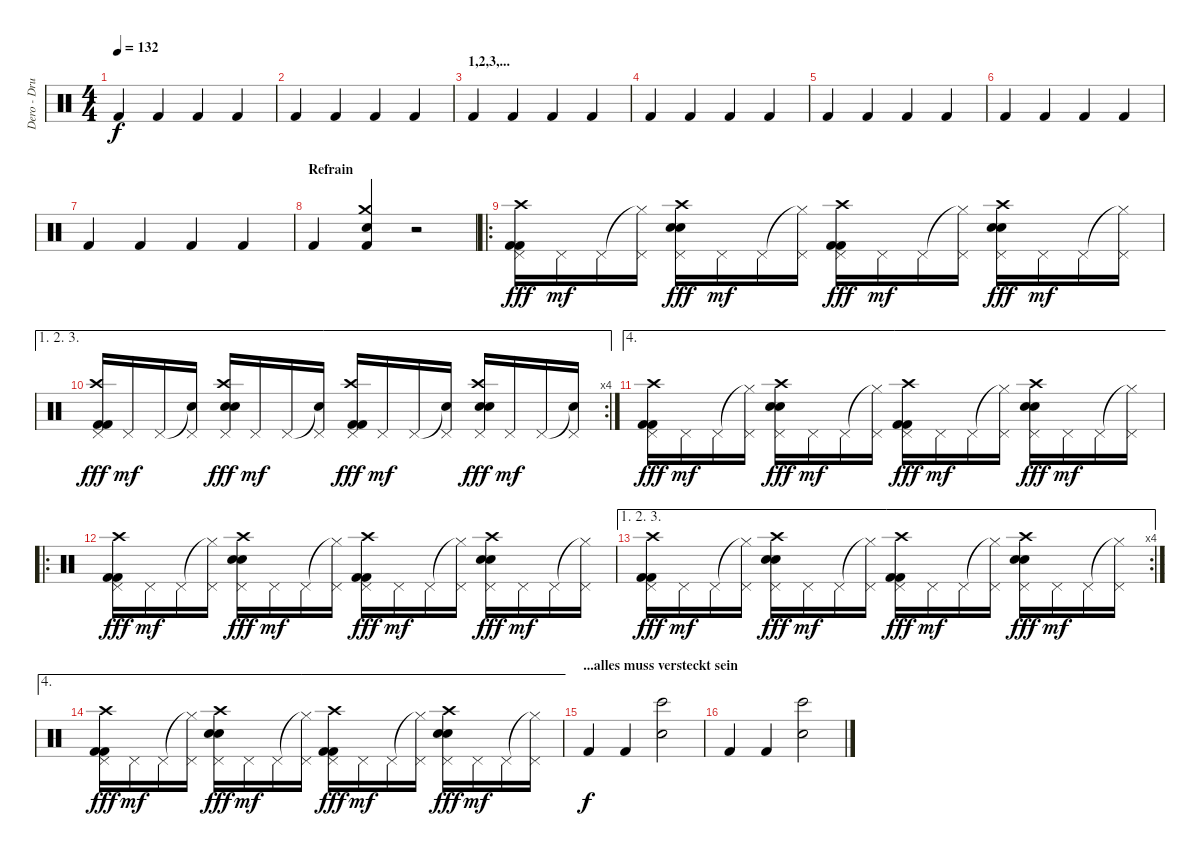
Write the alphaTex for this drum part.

\track ("Dero - Drums" "Dero - Dru") {instrument percussion}
\staff {score}
\articulation defaults
\ts (4 4)
\tempo 132
\clef neutral
\ks c "Kick (hit) 2".4{dy f} "Kick (hit) 2".4 "Kick (hit) 2".4 "Kick (hit) 2".4
|
"Kick (hit) 2".4 "Kick (hit) 2".4 "Kick (hit) 2".4 "Kick (hit) 2".4 |
\section ("" "1,2,3,...")
"Kick (hit) 2".4 "Kick (hit) 2".4 "Kick (hit) 2".4 "Kick (hit) 2".4 |
"Kick (hit) 2".4 "Kick (hit) 2".4 "Kick (hit) 2".4 "Kick (hit) 2".4 |
"Kick (hit) 2".4 "Kick (hit) 2".4 "Kick (hit) 2".4 "Kick (hit) 2".4 |
"Kick (hit) 2".4 "Kick (hit) 2".4 "Kick (hit) 2".4 "Kick (hit) 2".4 |
"Kick (hit) 2".4 "Kick (hit) 2".4 "Kick (hit) 2".4 "Kick (hit) 2".4 |
\section ("" "Refrain")
"Kick (hit) 2".4 ("Crash medium (hit)" "Electric Snare (hit)" "Kick (hit) 2").4 r.2 |
\ro
("Crash high (hit)" "Pedal Hi-Hat (hit)" "Kick (hit) 2" "Kick (hit) 2").16{dy fff} "Pedal Hi-Hat (hit)".16{dy mf} "Pedal Hi-Hat (hit)".16 ("Hi-Hat (closed)"{t} "Pedal Hi-Hat (hit)").16 ("Crash high (hit)" "Pedal Hi-Hat (hit)" "Electric Snare (hit)" "Electric Snare (hit)").16{dy fff} "Pedal Hi-Hat (hit)".16{dy mf} "Pedal Hi-Hat (hit)".16 ("Hi-Hat (closed)"{t} "Pedal Hi-Hat (hit)").16 ("Crash high (hit)" "Pedal Hi-Hat (hit)" "Kick (hit) 2" "Kick (hit) 2").16{dy fff} "Pedal Hi-Hat (hit)".16{dy mf} "Pedal Hi-Hat (hit)".16 ("Hi-Hat (closed)"{t} "Pedal Hi-Hat (hit)").16 ("Crash high (hit)" "Pedal Hi-Hat (hit)" "Electric Snare (hit)" "Electric Snare (hit)").16{dy fff} "Pedal Hi-Hat (hit)".16{dy mf} "Pedal Hi-Hat (hit)".16 ("Hi-Hat (closed)"{t} "Pedal Hi-Hat (hit)").16 |
\ae (1 2 3)
\rc 4
("Crash high (hit)" "Pedal Hi-Hat (hit)" "Kick (hit) 2" "Kick (hit) 2").16{dy fff} "Pedal Hi-Hat (hit)".16{dy mf} "Pedal Hi-Hat (hit)".16 ("Snare (hit)"{t} "Pedal Hi-Hat (hit)").16 ("Crash high (hit)" "Pedal Hi-Hat (hit)" "Electric Snare (hit)" "Electric Snare (hit)").16{dy fff} "Pedal Hi-Hat (hit)".16{dy mf} "Pedal Hi-Hat (hit)".16 ("Snare (hit)"{t} "Pedal Hi-Hat (hit)").16 ("Crash high (hit)" "Pedal Hi-Hat (hit)" "Kick (hit) 2" "Kick (hit) 2").16{dy fff} "Pedal Hi-Hat (hit)".16{dy mf} "Pedal Hi-Hat (hit)".16 ("Snare (hit)"{t} "Pedal Hi-Hat (hit)").16 ("Crash high (hit)" "Pedal Hi-Hat (hit)" "Electric Snare (hit)" "Electric Snare (hit)").16{dy fff} "Pedal Hi-Hat (hit)".16{dy mf} "Pedal Hi-Hat (hit)".16 ("Snare (hit)"{t} "Pedal Hi-Hat (hit)").16 |
\ae 4
("Crash high (hit)" "Pedal Hi-Hat (hit)" "Kick (hit) 2" "Kick (hit) 2").16{dy fff} "Pedal Hi-Hat (hit)".16{dy mf} "Pedal Hi-Hat (hit)".16 ("Hi-Hat (closed)"{t} "Pedal Hi-Hat (hit)").16 ("Crash high (hit)" "Pedal Hi-Hat (hit)" "Electric Snare (hit)" "Electric Snare (hit)").16{dy fff} "Pedal Hi-Hat (hit)".16{dy mf} "Pedal Hi-Hat (hit)".16 ("Hi-Hat (closed)"{t} "Pedal Hi-Hat (hit)").16 ("Crash high (hit)" "Pedal Hi-Hat (hit)" "Kick (hit) 2" "Kick (hit) 2").16{dy fff} "Pedal Hi-Hat (hit)".16{dy mf} "Pedal Hi-Hat (hit)".16 ("Hi-Hat (closed)"{t} "Pedal Hi-Hat (hit)").16 ("Crash high (hit)" "Pedal Hi-Hat (hit)" "Electric Snare (hit)" "Electric Snare (hit)").16{dy fff} "Pedal Hi-Hat (hit)".16{dy mf} "Pedal Hi-Hat (hit)".16 ("Hi-Hat (closed)"{t} "Pedal Hi-Hat (hit)").16 |
\ro
("Crash high (hit)" "Pedal Hi-Hat (hit)" "Kick (hit) 2" "Kick (hit) 2").16{dy fff} "Pedal Hi-Hat (hit)".16{dy mf} "Pedal Hi-Hat (hit)".16 ("Hi-Hat (closed)"{t} "Pedal Hi-Hat (hit)").16 ("Crash high (hit)" "Pedal Hi-Hat (hit)" "Electric Snare (hit)" "Electric Snare (hit)").16{dy fff} "Pedal Hi-Hat (hit)".16{dy mf} "Pedal Hi-Hat (hit)".16 ("Hi-Hat (closed)"{t} "Pedal Hi-Hat (hit)").16 ("Crash high (hit)" "Pedal Hi-Hat (hit)" "Kick (hit) 2" "Kick (hit) 2").16{dy fff} "Pedal Hi-Hat (hit)".16{dy mf} "Pedal Hi-Hat (hit)".16 ("Hi-Hat (closed)"{t} "Pedal Hi-Hat (hit)").16 ("Crash high (hit)" "Pedal Hi-Hat (hit)" "Electric Snare (hit)" "Electric Snare (hit)").16{dy fff} "Pedal Hi-Hat (hit)".16{dy mf} "Pedal Hi-Hat (hit)".16 ("Hi-Hat (closed)"{t} "Pedal Hi-Hat (hit)").16 |
\ae (1 2 3)
\rc 4
("Crash high (hit)" "Pedal Hi-Hat (hit)" "Kick (hit) 2" "Kick (hit) 2").16{dy fff} "Pedal Hi-Hat (hit)".16{dy mf} "Pedal Hi-Hat (hit)".16 ("Hi-Hat (closed)"{t} "Pedal Hi-Hat (hit)").16 ("Crash high (hit)" "Pedal Hi-Hat (hit)" "Electric Snare (hit)" "Electric Snare (hit)").16{dy fff} "Pedal Hi-Hat (hit)".16{dy mf} "Pedal Hi-Hat (hit)".16 ("Hi-Hat (closed)"{t} "Pedal Hi-Hat (hit)").16 ("Crash high (hit)" "Pedal Hi-Hat (hit)" "Kick (hit) 2" "Kick (hit) 2").16{dy fff} "Pedal Hi-Hat (hit)".16{dy mf} "Pedal Hi-Hat (hit)".16 ("Hi-Hat (closed)"{t} "Pedal Hi-Hat (hit)").16 ("Crash high (hit)" "Pedal Hi-Hat (hit)" "Electric Snare (hit)" "Electric Snare (hit)").16{dy fff} "Pedal Hi-Hat (hit)".16{dy mf} "Pedal Hi-Hat (hit)".16 ("Hi-Hat (closed)"{t} "Pedal Hi-Hat (hit)").16 |
\ae 4
("Crash high (hit)" "Pedal Hi-Hat (hit)" "Kick (hit) 2" "Kick (hit) 2").16{dy fff} "Pedal Hi-Hat (hit)".16{dy mf} "Pedal Hi-Hat (hit)".16 ("Hi-Hat (closed)"{t} "Pedal Hi-Hat (hit)").16 ("Crash high (hit)" "Pedal Hi-Hat (hit)" "Electric Snare (hit)" "Electric Snare (hit)").16{dy fff} "Pedal Hi-Hat (hit)".16{dy mf} "Pedal Hi-Hat (hit)".16 ("Hi-Hat (closed)"{t} "Pedal Hi-Hat (hit)").16 ("Crash high (hit)" "Pedal Hi-Hat (hit)" "Kick (hit) 2" "Kick (hit) 2").16{dy fff} "Pedal Hi-Hat (hit)".16{dy mf} "Pedal Hi-Hat (hit)".16 ("Hi-Hat (closed)"{t} "Pedal Hi-Hat (hit)").16 ("Crash high (hit)" "Pedal Hi-Hat (hit)" "Electric Snare (hit)" "Electric Snare (hit)").16{dy fff} "Pedal Hi-Hat (hit)".16{dy mf} "Pedal Hi-Hat (hit)".16 ("Hi-Hat (closed)"{t} "Pedal Hi-Hat (hit)").16 |
\section ("" "...alles muss versteckt sein")
"Kick (hit) 2".4{dy f} "Kick (hit) 2".4 ("Bongo High (hit)" "Snare (hit) 2").2 |
"Kick (hit) 2".4 "Kick (hit) 2".4 ("Bongo High (hit)" "Snare (hit) 2").2
